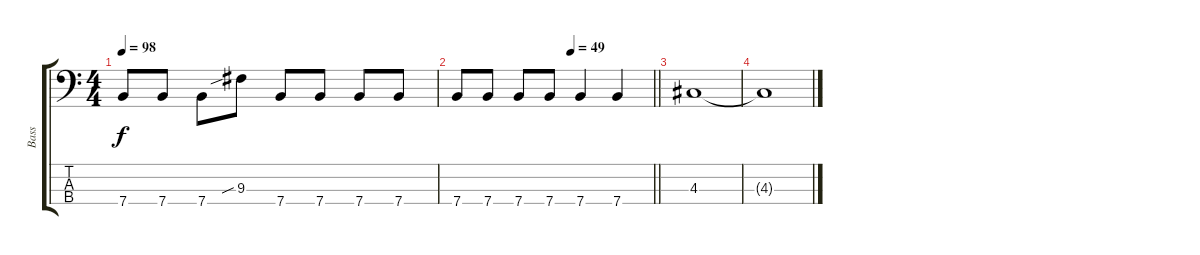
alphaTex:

\track ("Bass" "Bass") {instrument electricbassfinger}
\staff {score tabs}
\tuning (G2 D2 A1 E1) {hide}
\ts (4 4)
\tempo 98
\clef f4
\ks c
7.4.8{dy f} 7.4.8 7.4.8 9.3{sib}.8 7.4.8 7.4.8 7.4.8 7.4.8 |
\tempo (49 0.5833333333333334)
\barLineRight lightlight
7.4.8 7.4.8 7.4.8 7.4.8 7.4.4 7.4.4 |
4.3.1 |
4.3{t}.1
